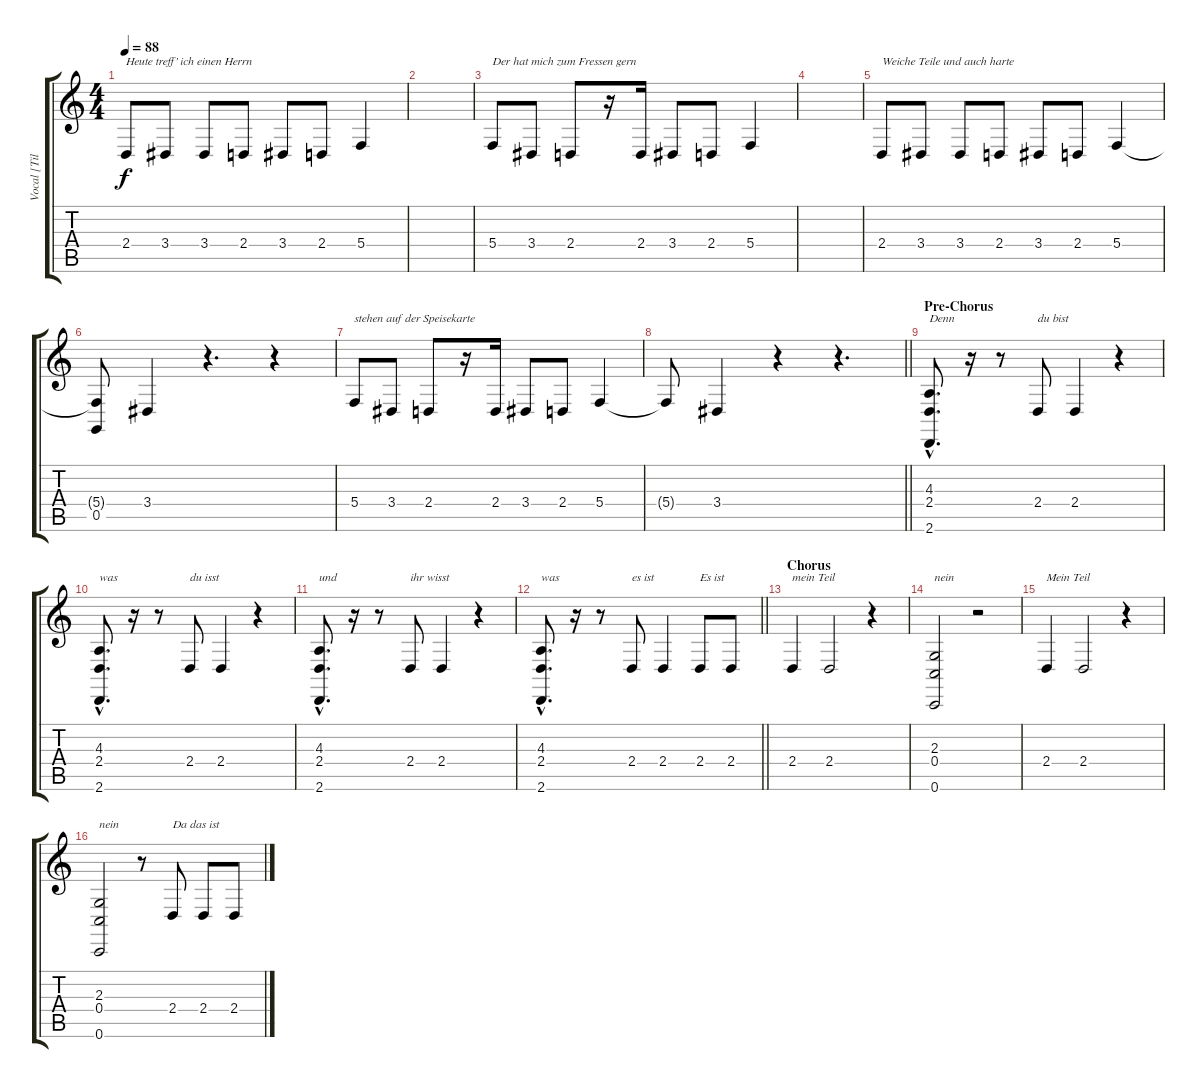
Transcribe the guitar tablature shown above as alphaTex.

\track ("Vocal [Till]" "Vocal [Til") {instrument viola}
\staff {score tabs}
\tuning (D4 A3 F3 C3 G2 C2) {hide}
\ts (4 4)
\tempo 88
\clef g2
\ks c
2.4.8{txt "Heute treff’ ich einen Herrn " dy f} 3.4.8 3.4.8 2.4.8 3.4.8 2.4.8 5.4.4 |
|
5.4.8{txt "Der hat mich zum Fressen gern "} 3.4.8 2.4.8 r.16 2.4.16 3.4.8 2.4.8 5.4.4 |
|
2.4.8{txt "Weiche Teile und auch harte "} 3.4.8 3.4.8 2.4.8 3.4.8 2.4.8 5.4.4 |
(5.4{t} 0.5).8 3.4.4 r.4{d} r.4 |
5.4.8{txt "stehen auf der Speisekarte "} 3.4.8 2.4.8 r.16 2.4.16 3.4.8 2.4.8 5.4.4 |
\barLineRight lightlight
5.4{t}.8 3.4.4 r.4 r.4{d} |
\section ("" "Pre-Chorus ")
(4.3{hac} 2.4{hac} 2.6{hac}).8{d txt "Denn"} r.16 r.8 2.4.8{txt "du bist"} 2.4.4 r.4 |
(4.3{hac} 2.4{hac} 2.6{hac}).8{d txt "was"} r.16 r.8 2.4.8{txt "du isst "} 2.4.4 r.4 |
(4.3{hac} 2.4{hac} 2.6{hac}).8{d txt "und"} r.16 r.8 2.4.8{txt "ihr wisst"} 2.4.4 r.4 |
\barLineRight lightlight
(4.3{hac} 2.4{hac} 2.6{hac}).8{d txt "was"} r.16 r.8 2.4.8{txt "es ist"} 2.4.4 2.4.8{txt "Es ist"} 2.4.8 |
\section ("" "Chorus")
2.4.4{txt "mein Teil"} 2.4.2 r.4 |
(2.3 0.4 0.6).2{txt "nein"} r.2 |
2.4.4{txt "Mein Teil"} 2.4.2 r.4 |
(2.3 0.4 0.6).2{txt "nein"} r.8 2.4.8{txt "Da das ist"} 2.4.8 2.4.8
